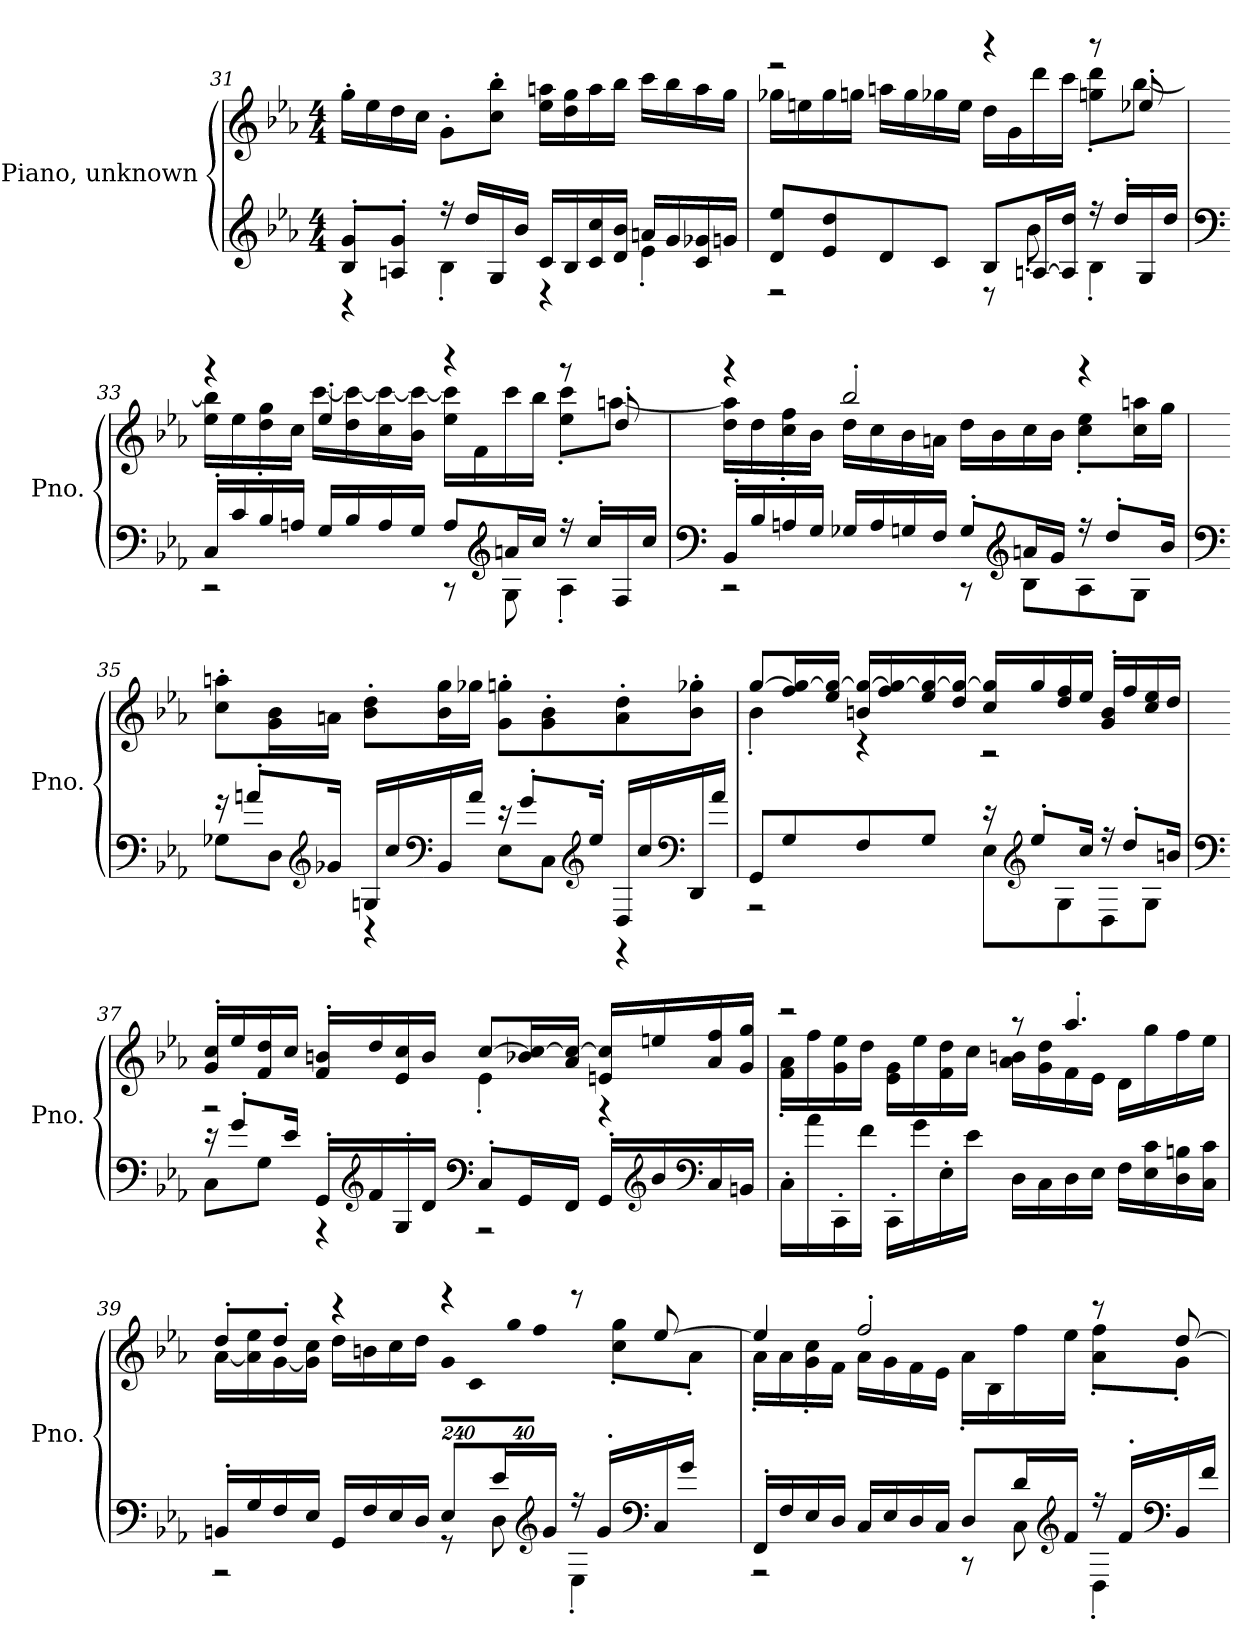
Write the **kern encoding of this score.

**kern	**kern
*part1	*part1
*staff2	*staff1
*I"Piano, unknown	*
*I'Pno.	*
!!LO:LB:g=z
*clefG2	*clefG2
*k[b-e-a-]	*k[b-e-a-]
*M4/4	*M4/4
=31	=31
*^	*
8B-/' 8g/'L	4r	16gg'\LL
.	.	16ee-\
8An/' 8g/'J	.	16dd\
.	.	16cc\JJ
16r	4B-'\	8g'\L
16dd/LL	.	.
16G/	.	8cc\' 8bb-\'J
16b-/JJ	.	.
16c/LL	4r	16ee-\ 16aan\LL
16B-/	.	16dd\ 16gg\
16c/ 16cc/	.	16aa\
16d/ 16b-/JJ	.	16bb-\JJ
16an/LL	4e-'\	16ccc\LL
16g/	.	16bb-\
16c/ 16g-X/	.	16aa\
16gn/JJ	.	16gg\JJ
=32	=32	=32
*	*	*^
8d/ 8ee-/L	2r	2r	16gg-X\LL
.	.	.	16een\
8e-/ 8dd/	.	.	16gg-\
.	.	.	16ggn\JJ
8d/	.	.	16aan\LL
.	.	.	16gg\
8c/J	.	.	16gg-X\
.	.	.	16ee\JJ
8B-/L	8r	4r	16dd\LL
.	.	.	16g\
[16An/L	8b-'\	.	16ddd\
16A/] 16dd/JJ	.	.	16ccc\JJ
16r	4B-'\	8r	8ggn\' 8ddd\'L
16dd'/LL	.	.	.
16G/	.	8ee-X'/	[8bb-\J
16dd/JJ	.	.	.
!!LO:LB:g=z	!!
=33	=33	=33	=33
*clefF4	*	*	*
16C'/LL	2r	4r	16ee-\ 16bb-\]LL
16c/	.	.	16ee-\
16B-/	.	.	16dd\' 16gg\'
16An/JJ	.	.	16cc\JJ
16G/LL	.	4ee-'/	[16ccc\LL
16B-/	.	.	16dd\ 16ccc\_
16A/	.	.	16cc\ 16ccc\_
16G/JJ	.	.	16b-\ 16ccc\_JJ
8A/L	8r	4r	16ee-\ 16ccc\]LL
.	.	.	16f\
*clefG2	*	*	*
16an/L	8G\	.	16ccc\
16cc/JJ	.	.	16bb-\JJ
16r	4A'\	8r	8ee-\' 8ccc\'L
16cc'/LL	.	.	.
16F/	.	8dd'/	[8aan\J
16cc/JJ	.	.	.
=34	=34	=34	=34
*clefF4	*	*	*
16BB-'/LL	2r	4r	16dd\ 16aa\]LL
16B-/	.	.	16dd\
16An/	.	.	16cc\' 16ff\'
16G/JJ	.	.	16b-\JJ
16G-X/LL	.	2bb-'/	16dd\LL
16A/	.	.	16cc\
16Gn/	.	.	16b-\
16F/JJ	.	.	16an\JJ
8G'/L	8r	.	16dd\LL
.	.	.	16b-\
*clefG2	*	*	*
16an/L	8B-\L	.	16cc\
16g/JJ	.	.	16b-\JJ
16r	8A\	4r	8cc\' 8ee-\'L
8dd'/L	.	.	.
.	8G\J	.	16cc\ 16aan\L
16b-/Jk	.	.	16gg\JJ
*	*	*v	*v
!!LO:LB:g=z
=35	=35	=35
*clefF4	*	*
16r	8G-X\L	8cc\' 8aan\'L
8an'/L	.	.
.	8D\J	16g\ 16b-\L
*clefG2	*	*
16g-X/Jk	.	16an\JJ
16Gn/LL	4r	8b-\' 8dd\'L
16cc/	.	.
*clefF4	*	*
16BB-/	.	16b-\ 16gg\L
16a/JJ	.	16gg-X\JJ
16r	8E-\L	8g\' 8ggn\'L
8g-'/L	.	.
.	8C\J	8g\' 8b-\'
*clefG2	*	*
16ee-'/Jk	.	.
16D/LL	4r	8a\' 8dd\'
16cc/	.	.
*clefF4	*	*
16DD/	.	8b-\' 8gg-X\'J
16a/JJ	.	.
!!LO:LB:g=z
=36	=36	=36
*	*	*^
8GG/L	2r	[8gg/L	4b-'\
8G/	.	16ff/ 16gg/_L	.
.	.	16ee-/ 16gg/_JJ	.
8F/	.	16bn/ 16gg/_LL	4r
.	.	16ff/ 16gg/_	.
8G/J	.	16ee-/ 16gg/_	.
.	.	16dd/ 16gg/_JJ	.
16r	8E-\L	16cc/ 16gg/]LL	2r
*clefG2	*	*	*
8ee-'/L	.	16gg/	.
.	8G\	16dd/ 16ff/	.
16cc/Jk	.	16ee-/JJ	.
16r	8D\	16g/' 16b/'LL	.
8dd'/L	.	16ff/	.
.	8G\J	16cc/ 16ee-/	.
16bn/Jk	.	16dd/JJ	.
!!LO:LB:g=z	!!
=37	=37	=37	=37
*clefF4	*	*	*
16r	8C\L	16g/' 16cc/'LL	2r
8g'/L	.	16ee-/	.
.	8G\J	16f/ 16dd/	.
16e-/Jk	.	16cc/JJ	.
16GG'/LL	4r	16f/' 16bn/'LL	.
*clefG2	*	*	*
16f/	.	16dd/	.
16G'/	.	16e-/ 16cc/	.
16d/JJ	.	16b/JJ	.
*clefF4	*	*	*
8C'/L	2r	[8cc/L	4e-'\
16GG/L	.	16b-X/ 16cc/_L	.
16FF/JJ	.	16a-/ 16cc/_JJ	.
16GG'/LL	.	16en/ 16cc/]LL	4r
*clefG2	*	*	*
16b-/	.	16een/	.
*clefF4	*	*	*
16C/	.	16a-/ 16ff/	.
16BBn/JJ	.	16g/ 16gg/JJ	.
*v	*v	*	*
=38	=38	=38
16C'\LL	2r	16f\' 16a-\'LL
16a-\	.	16ff\
16CC'\	.	16g\ 16ee-\
16f\JJ	.	16dd\JJ
16CC'\LL	.	16e-\ 16g\LL
16g\	.	16ee-\
16E-'\	.	16f\ 16dd\
16e-\JJ	.	16cc\JJ
16D\LL	8r	16a-\ 16bn\LL
16C\	.	16g\ 16dd\
16D\	4.aa-'/	16f\
16E-\JJ	.	16e-\JJ
16F\LL	.	16d\LL
16E-\ 16c\	.	16gg\
16D\ 16Bn\	.	16ff\
16C\ 16c\JJ	.	16ee-\JJ
!!LO:PB:g=z	!!
=39	=39	=39
*^	*	*
16BBn'/LL	2r	8dd'/L	[16a-\LL
16G/	.	.	16a-\] 16ee-\
16F/	.	8dd'/J	[16g\
16E-/JJ	.	.	16g\] 16cc\JJ
16GG/LL	.	4r	16dd\LL
16F/	.	.	16bn\
16E-/	.	.	16cc\
16D/JJ	.	.	16dd\JJ
*	*	*	*Xbrackettup
!	!	!	!LO:N:vis=16
8E-/L	8r	4r	1920%137g\LL
!	!	!	!LO:N:vis=16
.	.	.	1920%137c\
16e-/L	8D\	.	.
!	!	!	!LO:N:vis=32
.	.	.	640%23gg\K
!	!	!	!LO:N:vis=16
.	.	.	1920%137ff\JJ
*clefG2	*	*	*
16g/JJ	.	.	.
16r	4E-'\	8r	8cc\' 8gg\'L
16g'/LL	.	.	.
*clefF4	*	*	*
16C/	.	[8ee-/	8a-'\J
16g/JJ	.	.	.
=40	=40	=40	=40
16FF'/LL	2r	4ee-/]	16a-'\LL
16F/	.	.	16a-\
16E-/	.	.	16g\' 16cc\'
16D/JJ	.	.	16f\JJ
16C/LL	.	2ff'/	16a-\LL
16E-/	.	.	16g\
16D/	.	.	16f\
16C/JJ	.	.	16e-\JJ
8D/L	8r	.	16a-'\LL
.	.	.	16B-\
16d/L	8C\	.	16ff\
*clefG2	*	*	*
16f/JJ	.	.	16ee-\JJ
16r	4D'\	8r	8a-\' 8ff\'L
16f'/LL	.	.	.
*clefF4	*	*	*
16BB-/	.	[8dd/	8g'\J
16f/JJ	.	.	.
*v	*v	*	*
*	*v	*v
=	=
*-	*-
